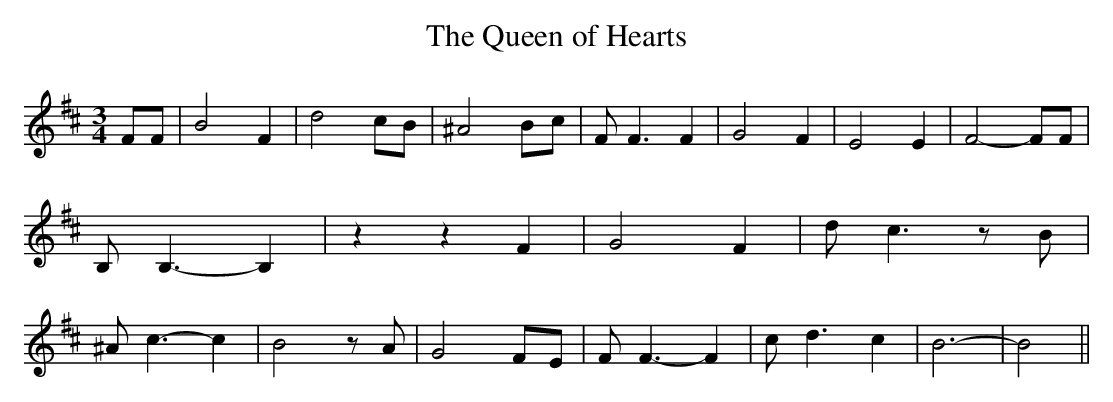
X:1
T:The Queen of Hearts
M:3/4
L:1/8
K:D
 FF| B4 F2| d4 cB| ^A4B-c| F F3 F2| G4 F2| E4 E2| F4- FF| B, B,3- B,2|\
 z2 z2 F2| G4 F2| d c3 z B| ^A c3- c2| B4 z A| G4F-E| F F3- F2| c d3 c2|\
 B6-| B4||
